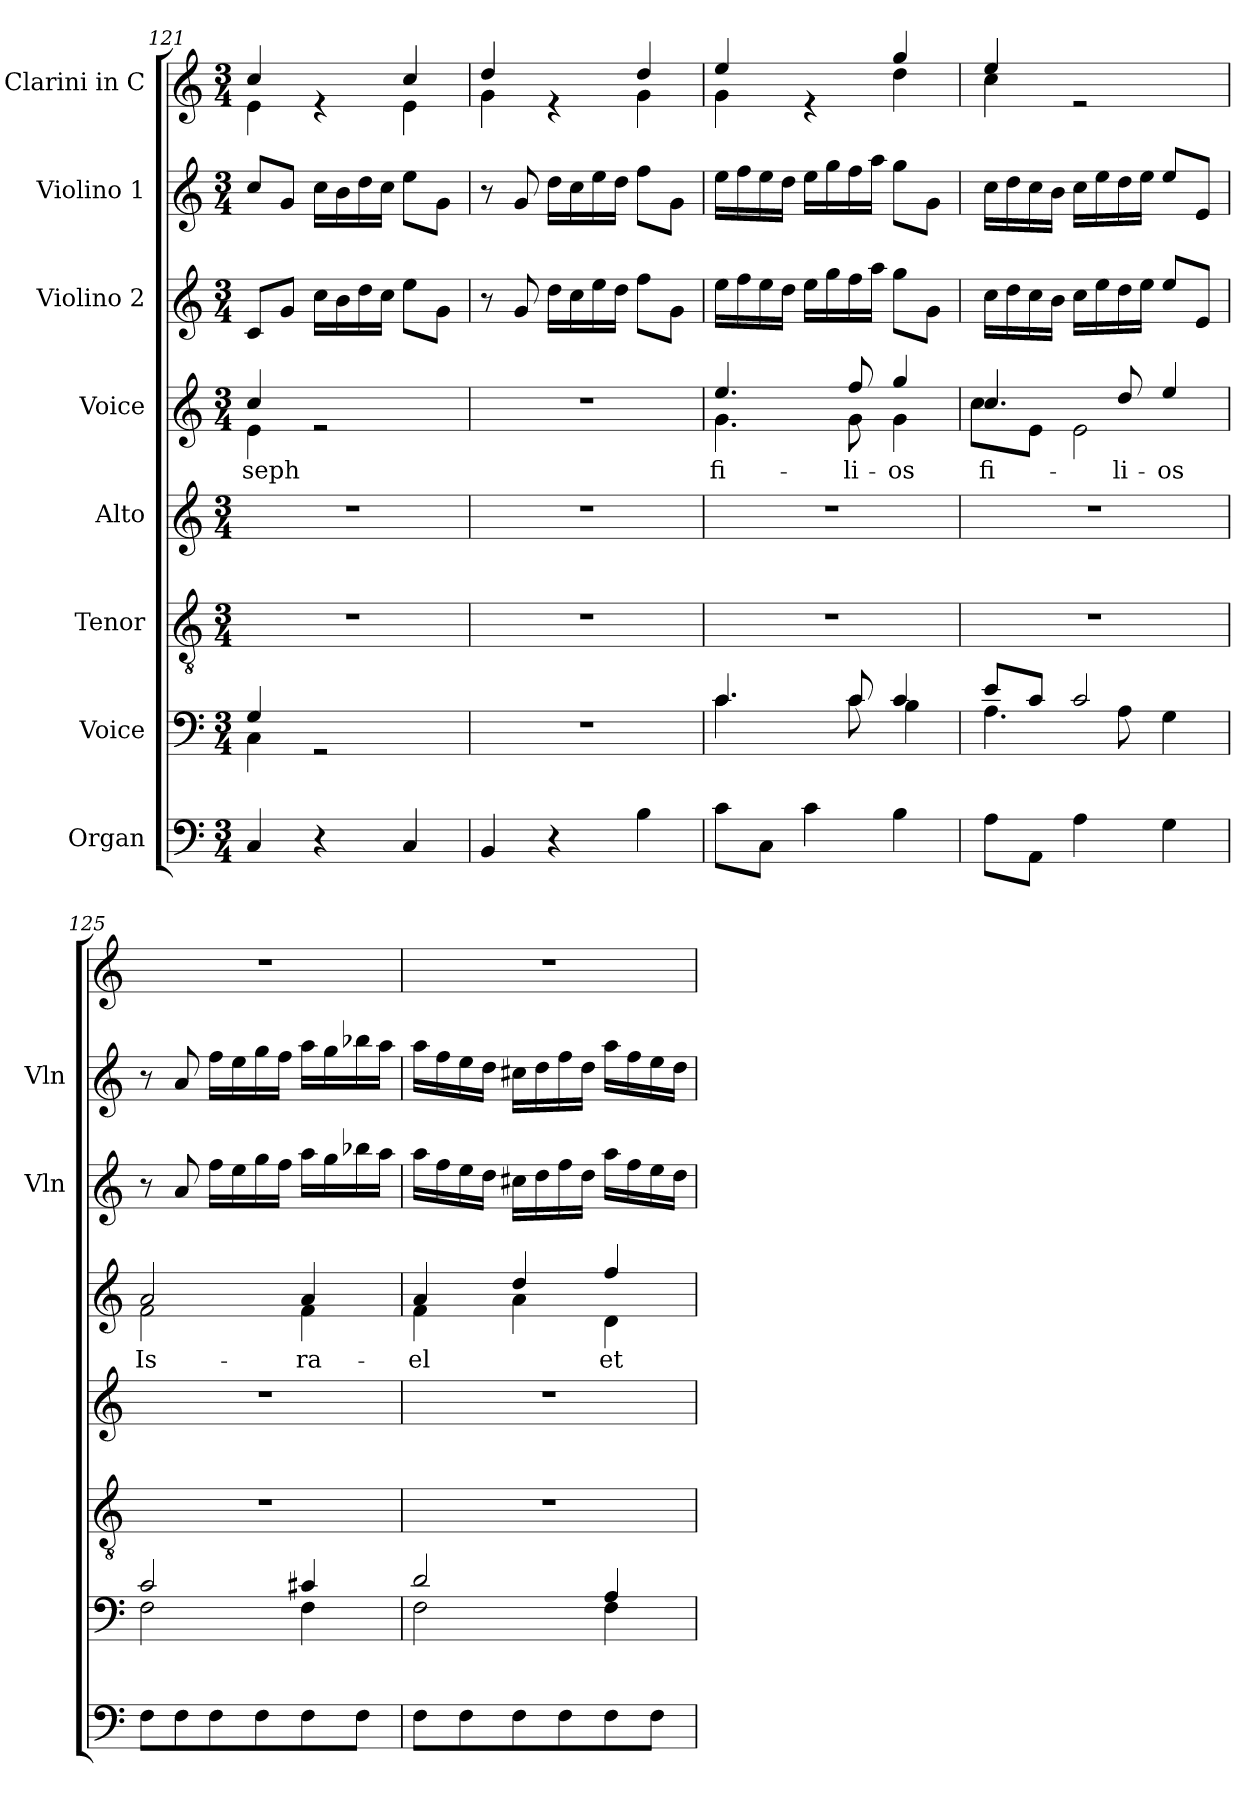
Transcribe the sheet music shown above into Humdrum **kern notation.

**kern	**kern	**kern	**kern	**kern	**text	**kern	**kern	**kern
*part8	*part7	*part6	*part5	*part4	*part4	*part3	*part2	*part1
*staff8	*staff7	*staff6	*staff5	*staff4	*staff4	*staff3	*staff2	*staff1
*I"Organ	*I"Voice	*I"Tenor	*I"Alto	*I"Voice	*	*I"Violino 2	*I"Violino 1	*I"Clarini in C
*	*	*	*	*	*	*I'Vln	*I'Vln	*
*clefF4	*clefF4	*clefGv2	*clefG2	*clefG2	*	*clefG2	*clefG2	*clefG2
*k[]	*k[]	*k[]	*k[]	*k[]	*	*k[]	*k[]	*k[]
*M3/4	*M3/4	*M3/4	*M3/4	*M3/4	*	*M3/4	*M3/4	*M3/4
=121	=121	=121	=121	=121	=121	=121	=121	=121
*	*^	*	*	*	*	*	*	*
!	!	!	!	!	!	!LO:LY:b	!	!	!
*	*	*	*	*	*^	*	*	*	*^
4C/	4G/	4C\	2.r	2.r	4cc/	4e\	-seph	8c/L	8cc/L	4cc/	4e\
.	.	.	.	.	.	.	.	8g/J	8g/J	.	.
4r	2rGG	2ryy	.	.	2re	2ryy	.	16cc\LL	16cc\LL	4re	4ryy
.	.	.	.	.	.	.	.	16b\	16b\	.	.
.	.	.	.	.	.	.	.	16dd\	16dd\	.	.
.	.	.	.	.	.	.	.	16cc\JJ	16cc\JJ	.	.
4C/	.	.	.	.	.	.	.	8ee\L	8ee\L	4cc/	4e\
.	.	.	.	.	.	.	.	8g\J	8g\J	.	.
*	*v	*v	*	*	*v	*v	*	*	*	*	*
=122	=122	=122	=122	=122	=122	=122	=122	=122	=122
4BB/	2.r	2.r	2.r	2.r	.	8r	8r	4dd/	4g\
.	.	.	.	.	.	8g/	8g/	.	.
4r	.	.	.	.	.	16dd\LL	16dd\LL	4re	4ryy
.	.	.	.	.	.	16cc\	16cc\	.	.
.	.	.	.	.	.	16ee\	16ee\	.	.
.	.	.	.	.	.	16dd\JJ	16dd\JJ	.	.
4B\	.	.	.	.	.	8ff\L	8ff\L	4dd/	4g\
.	.	.	.	.	.	8g\J	8g\J	.	.
=123	=123	=123	=123	=123	=123	=123	=123	=123	=123
*	*^	*	*	*	*	*	*	*	*
!	!	!	!	!	!	!LO:LY:b	!	!	!	!
*	*	*	*	*	*^	*	*	*	*	*
8c\L	4.c/	4.c\	2.r	2.r	4.ee/	4.g\	fi-	16ee\LL	16ee\LL	4ee/	4g\
.	.	.	.	.	.	.	.	16ff\	16ff\	.	.
8C\J	.	.	.	.	.	.	.	16ee\	16ee\	.	.
.	.	.	.	.	.	.	.	16dd\JJ	16dd\JJ	.	.
4c\	.	.	.	.	.	.	.	16ee\LL	16ee\LL	4re	4ryy
.	.	.	.	.	.	.	.	16gg\	16gg\	.	.
!	!	!	!	!	!	!	!LO:LY:b	!	!	!	!
.	8c/	8c\	.	.	8ff/	8g\	-li-	16ff\	16ff\	.	.
.	.	.	.	.	.	.	.	16aa\JJ	16aa\JJ	.	.
!	!	!	!	!	!	!	!LO:LY:b	!	!	!	!
4B\	4c/	4B\	.	.	4gg/	4g\	-os	8gg\L	8gg\L	4gg/	4dd\
.	.	.	.	.	.	.	.	8g\J	8g\J	.	.
=124	=124	=124	=124	=124	=124	=124	=124	=124	=124	=124	=124
!	!	!	!	!	!	!	!LO:LY:b	!	!	!	!
8A\L	8e/L	4.A\	2.r	2.r	4.cc/	8cc\L	fi-	16cc\LL	16cc\LL	4ee/	4cc\
.	.	.	.	.	.	.	.	16dd\	16dd\	.	.
8AA\J	8c/J	.	.	.	.	8e\J	.	16cc\	16cc\	.	.
.	.	.	.	.	.	.	.	16b\JJ	16b\JJ	.	.
4A\	2c/	.	.	.	.	2e\	.	16cc\LL	16cc\LL	2re	2ryy
.	.	.	.	.	.	.	.	16ee\	16ee\	.	.
!	!	!	!	!	!	!	!LO:LY:b	!	!	!	!
.	.	8A\	.	.	8dd/	.	-li-	16dd\	16dd\	.	.
.	.	.	.	.	.	.	.	16ee\JJ	16ee\JJ	.	.
!	!	!	!	!	!	!	!LO:LY:b	!	!	!	!
4G\	.	4G\	.	.	4ee/	.	-os	8ee/L	8ee/L	.	.
.	.	.	.	.	.	.	.	8e/J	8e/J	.	.
*	*	*	*	*	*	*	*	*	*	*v	*v
!!LO:PB:g=z
=125	=125	=125	=125	=125	=125	=125	=125	=125	=125	=125
!	!	!	!	!	!	!	!LO:LY:b	!	!	!
8F\L	2c/	2F\	2.r	2.r	2a/	2f\	Is-	8r	8r	2.r
8F\	.	.	.	.	.	.	.	8a/	8a/	.
8F\	.	.	.	.	.	.	.	16ff\LL	16ff\LL	.
.	.	.	.	.	.	.	.	16ee\	16ee\	.
8F\	.	.	.	.	.	.	.	16gg\	16gg\	.
.	.	.	.	.	.	.	.	16ff\JJ	16ff\JJ	.
!	!	!	!	!	!	!	!LO:LY:b	!	!	!
8F\	4c#X/	4F\	.	.	4a/	4f\	-ra-	16aa\LL	16aa\LL	.
.	.	.	.	.	.	.	.	16gg\	16gg\	.
8F\J	.	.	.	.	.	.	.	16bb-X\	16bb-X\	.
.	.	.	.	.	.	.	.	16aa\JJ	16aa\JJ	.
=126	=126	=126	=126	=126	=126	=126	=126	=126	=126	=126
!	!	!	!	!	!	!	!LO:LY:b	!	!	!
8F\L	2d/	2F\	2.r	2.r	4a/	4f\	-el	16aa\LL	16aa\LL	2.r
.	.	.	.	.	.	.	.	16ff\	16ff\	.
8F\	.	.	.	.	.	.	.	16ee\	16ee\	.
.	.	.	.	.	.	.	.	16dd\JJ	16dd\JJ	.
8F\	.	.	.	.	4dd/	4a\	.	16cc#X\LL	16cc#X\LL	.
.	.	.	.	.	.	.	.	16dd\	16dd\	.
8F\	.	.	.	.	.	.	.	16ff\	16ff\	.
.	.	.	.	.	.	.	.	16dd\JJ	16dd\JJ	.
!	!	!	!	!	!	!	!LO:LY:b	!	!	!
8F\	4A/	4F\	.	.	4ff/	4d\	et	16aa\LL	16aa\LL	.
.	.	.	.	.	.	.	.	16ff\	16ff\	.
8F\J	.	.	.	.	.	.	.	16ee\	16ee\	.
.	.	.	.	.	.	.	.	16dd\JJ	16dd\JJ	.
*	*v	*v	*	*	*v	*v	*	*	*	*
=	=	=	=	=	=	=	=	=
*-	*-	*-	*-	*-	*-	*-	*-	*-
